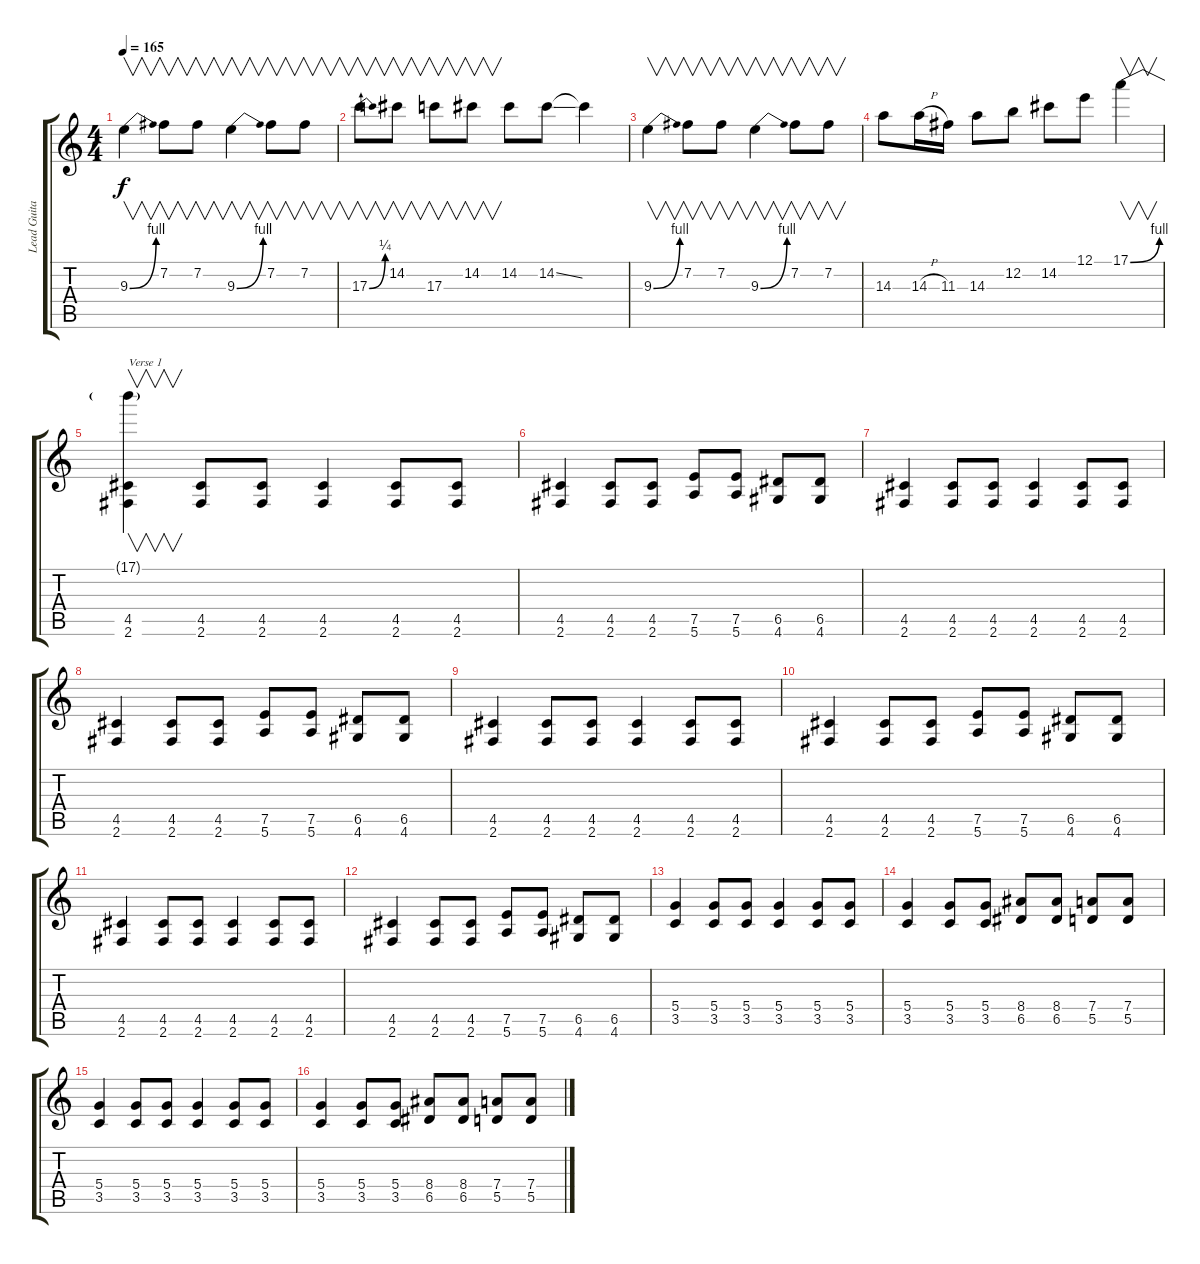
\track ("Lead Guitar 1" "Lead Guita") {instrument distortionguitar}
\staff {score tabs}
\tuning (E4 B3 G3 D3 A2 E2) {hide}
\ts (4 4)
\tempo 165
\clef g2
\ks c
9.3{be (bend 0 0 60 4)}.4{v dy f} 7.2.8{v} 7.2.8{v} 9.3{be (bend 0 0 60 4)}.4{v} 7.2.8{v} 7.2.8{v} |
17.3{be (bend 0 0 60 1)}.8{v} 14.2.8{v} 17.3.8{v} 14.2.8{v} 14.2.8 14.2{ss}.8 14.2{t}.4 |
9.3{be (bend 0 0 60 4)}.4{v} 7.2.8{v} 7.2.8{v} 9.3{be (bend 0 0 60 4)}.4{v} 7.2.8{v} 7.2.8{v} |
14.3.8 14.3{h}.16 11.3.16 14.3.8 12.2.8 14.2.8 12.1.8 17.1{be (bend 0 0 60 4)}.4{v} |
(17.1{t} 4.5 2.6).4{v txt "Verse 1"} (4.5 2.6).8 (4.5 2.6).8 (4.5 2.6).4 (4.5 2.6).8 (4.5 2.6).8 |
(4.5 2.6).4 (4.5 2.6).8 (4.5 2.6).8 (7.5 5.6).8 (7.5 5.6).8 (6.5 4.6).8 (6.5 4.6).8 |
(4.5 2.6).4 (4.5 2.6).8 (4.5 2.6).8 (4.5 2.6).4 (4.5 2.6).8 (4.5 2.6).8 |
(4.5 2.6).4 (4.5 2.6).8 (4.5 2.6).8 (7.5 5.6).8 (7.5 5.6).8 (6.5 4.6).8 (6.5 4.6).8 |
(4.5 2.6).4 (4.5 2.6).8 (4.5 2.6).8 (4.5 2.6).4 (4.5 2.6).8 (4.5 2.6).8 |
(4.5 2.6).4 (4.5 2.6).8 (4.5 2.6).8 (7.5 5.6).8 (7.5 5.6).8 (6.5 4.6).8 (6.5 4.6).8 |
(4.5 2.6).4 (4.5 2.6).8 (4.5 2.6).8 (4.5 2.6).4 (4.5 2.6).8 (4.5 2.6).8 |
(4.5 2.6).4 (4.5 2.6).8 (4.5 2.6).8 (7.5 5.6).8 (7.5 5.6).8 (6.5 4.6).8 (6.5 4.6).8 |
(5.4 3.5).4 (5.4 3.5).8 (5.4 3.5).8 (5.4 3.5).4 (5.4 3.5).8 (5.4 3.5).8 |
(5.4 3.5).4 (5.4 3.5).8 (5.4 3.5).8 (8.4 6.5).8 (8.4 6.5).8 (7.4 5.5).8 (7.4 5.5).8 |
(5.4 3.5).4 (5.4 3.5).8 (5.4 3.5).8 (5.4 3.5).4 (5.4 3.5).8 (5.4 3.5).8 |
(5.4 3.5).4 (5.4 3.5).8 (5.4 3.5).8 (8.4 6.5).8 (8.4 6.5).8 (7.4 5.5).8 (7.4 5.5).8
